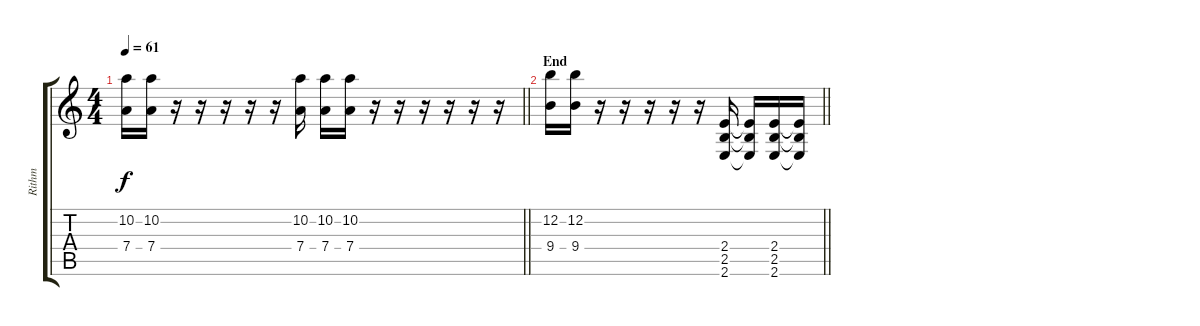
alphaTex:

\track ("Rithm" "Rithm") {instrument overdrivenguitar}
\staff {score tabs}
\tuning (E4 B3 G3 D3 A2 D2) {hide}
\ts (4 4)
\tempo 61
\clef g2
\barLineRight lightlight
\ks c
(10.2 7.4).16{dy f} (10.2 7.4).16 r.16 r.16 r.16 r.16 r.16 (10.2 7.4).16 (10.2 7.4).16 (10.2 7.4).16 r.16 r.16 r.16 r.16 r.16 r.16 |
\section ("" "End")
\barLineRight lightlight
(12.2 9.4).16 (12.2 9.4).16 r.16 r.16 r.16 r.16 r.16 (2.4 2.5 2.6).16 (2.4{t} 2.5{t} 2.6{t}).16 (2.4 2.5 2.6).16 (2.4{t} 2.5{t} 2.6{t}).16
